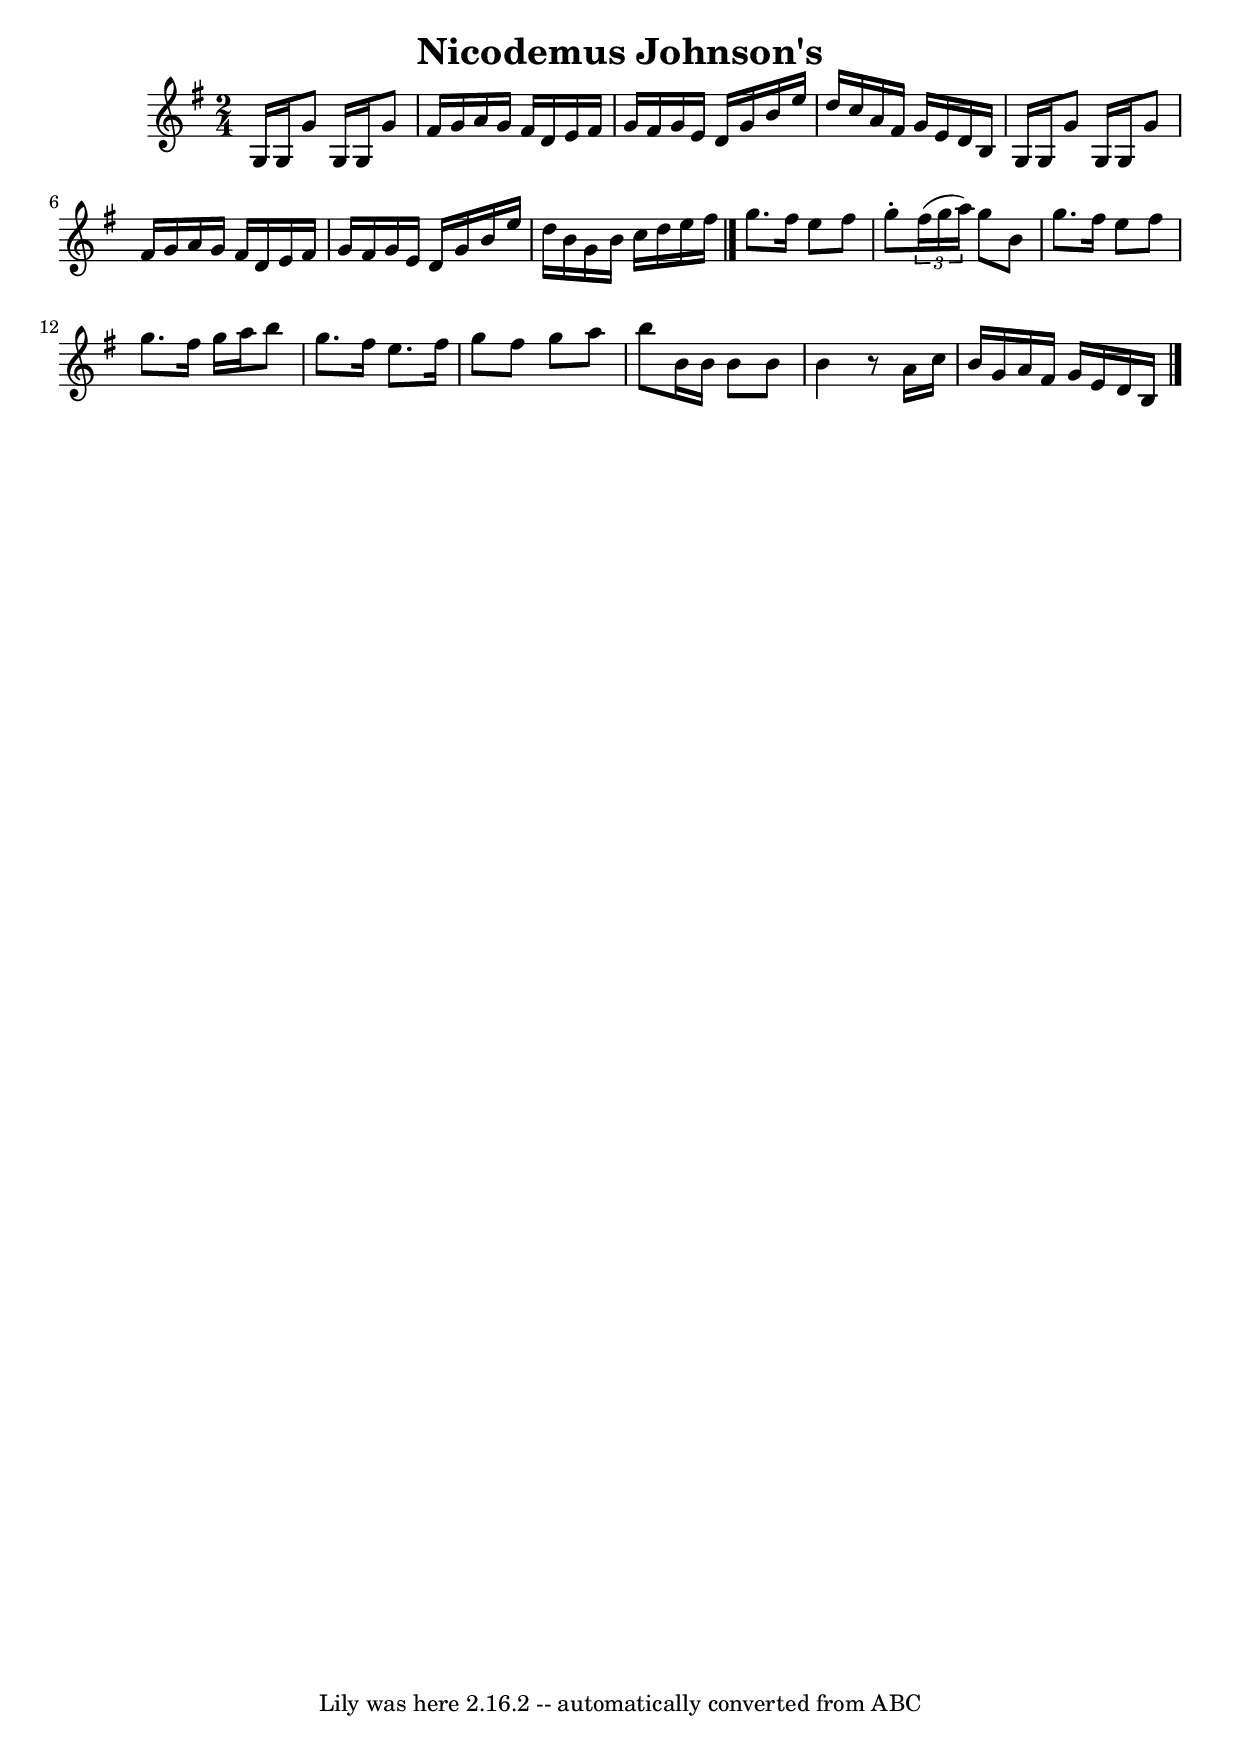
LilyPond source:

\version "2.7.40"
\include "Mammoth.ily"
\header {
	%% book = "Ryan's Mammoth Collection"
	crossRefNumber = "1"
	footnotes = "\\\\270"
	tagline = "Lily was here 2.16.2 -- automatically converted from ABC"
	title = "Nicodemus Johnson's"
}
voicedefault =  {
\set Score.defaultBarType = "empty"

\time 2/4 \key g \major g16 g16 g'8 g16 g16 g'8    |
   
fis'16 g'16 a'16 g'16 fis'16 d'16 e'16 fis'16    |
  
 g'16 fis'16 g'16 e'16 d'16 g'16 b'16 e''16    |
   
d''16 c''16 a'16 fis'16 g'16 e'16 d'16 b16    |
     
g16 g16 g'8 g16 g16 g'8    |
 fis'16 g'16 a'16    
g'16 fis'16 d'16 e'16 fis'16    |
 g'16 fis'16 g'16   
 e'16 d'16 g'16 b'16 e''16    |
 d''16 b'16 g'16    
b'16 c''16 d''16 e''16 fis''16    \bar "|." g''8. fis''16    
e''8 fis''8    |
 g''8 -.   \times 2/3 { fis''16 (g''16    
a''16) } g''8 b'8    |
 g''8. fis''16 e''8 fis''8    
|
 g''8. fis''16 g''16 a''16 b''8    |
 g''8.    
fis''16 e''8. fis''16    |
 g''8 fis''8 g''8 a''8    
|
 b''8 b'16 b'16 b'8 b'8    |
 b'4    r8 a'16    
c''16    |
 b'16 g'16 a'16 fis'16 g'16 e'16 d'16    
b16  \bar "|."   
}

\score{
    <<

	\context Staff="default"
	{
	    \voicedefault 
	}

    >>
	\layout {
	}
	\midi {}
}
